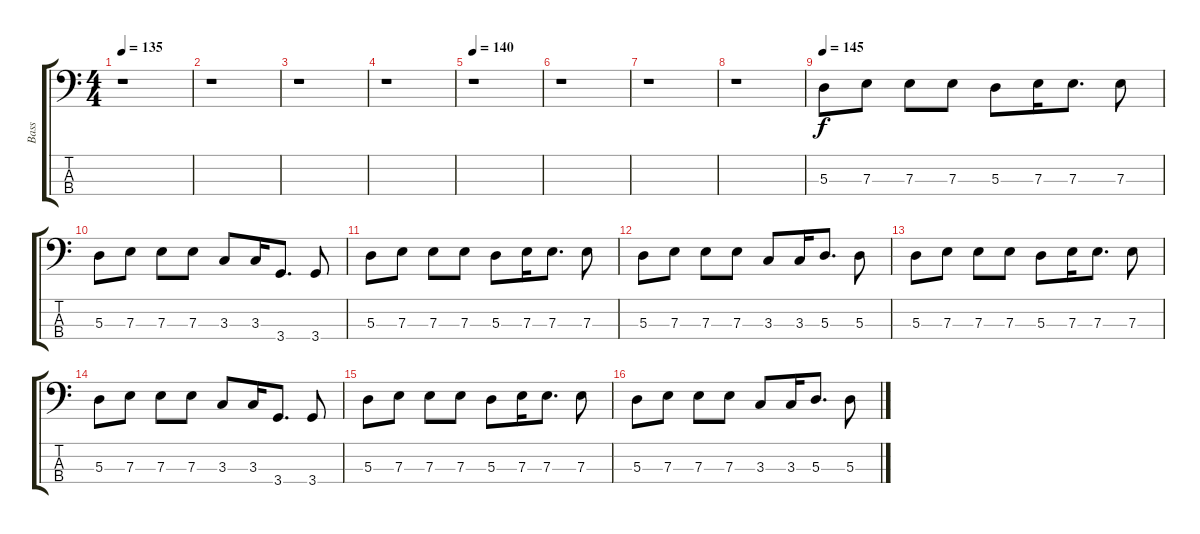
\track ("Bass" "Bass") {instrument electricbasspick}
\staff {score tabs}
\tuning (G2 D2 A1 E1) {hide}
\ts (4 4)
\tempo 135
\clef f4
\ks c
r.1{dy f instrument electricbasspick} |
r.1 |
r.1 |
r.1 |
\tempo 140
r.1 |
r.1 |
r.1 |
r.1 |
\tempo 145
5.3.8 7.3.8 7.3.8 7.3.8 5.3.8 7.3.16 7.3.8{d} 7.3.8 |
5.3.8 7.3.8 7.3.8 7.3.8 3.3.8 3.3.16 3.4.8{d} 3.4.8 |
5.3.8 7.3.8 7.3.8 7.3.8 5.3.8 7.3.16 7.3.8{d} 7.3.8 |
5.3.8 7.3.8 7.3.8 7.3.8 3.3.8 3.3.16 5.3.8{d} 5.3.8 |
5.3.8 7.3.8 7.3.8 7.3.8 5.3.8 7.3.16 7.3.8{d} 7.3.8 |
5.3.8 7.3.8 7.3.8 7.3.8 3.3.8 3.3.16 3.4.8{d} 3.4.8 |
5.3.8 7.3.8 7.3.8 7.3.8 5.3.8 7.3.16 7.3.8{d} 7.3.8 |
5.3.8 7.3.8 7.3.8 7.3.8 3.3.8 3.3.16 5.3.8{d} 5.3.8
